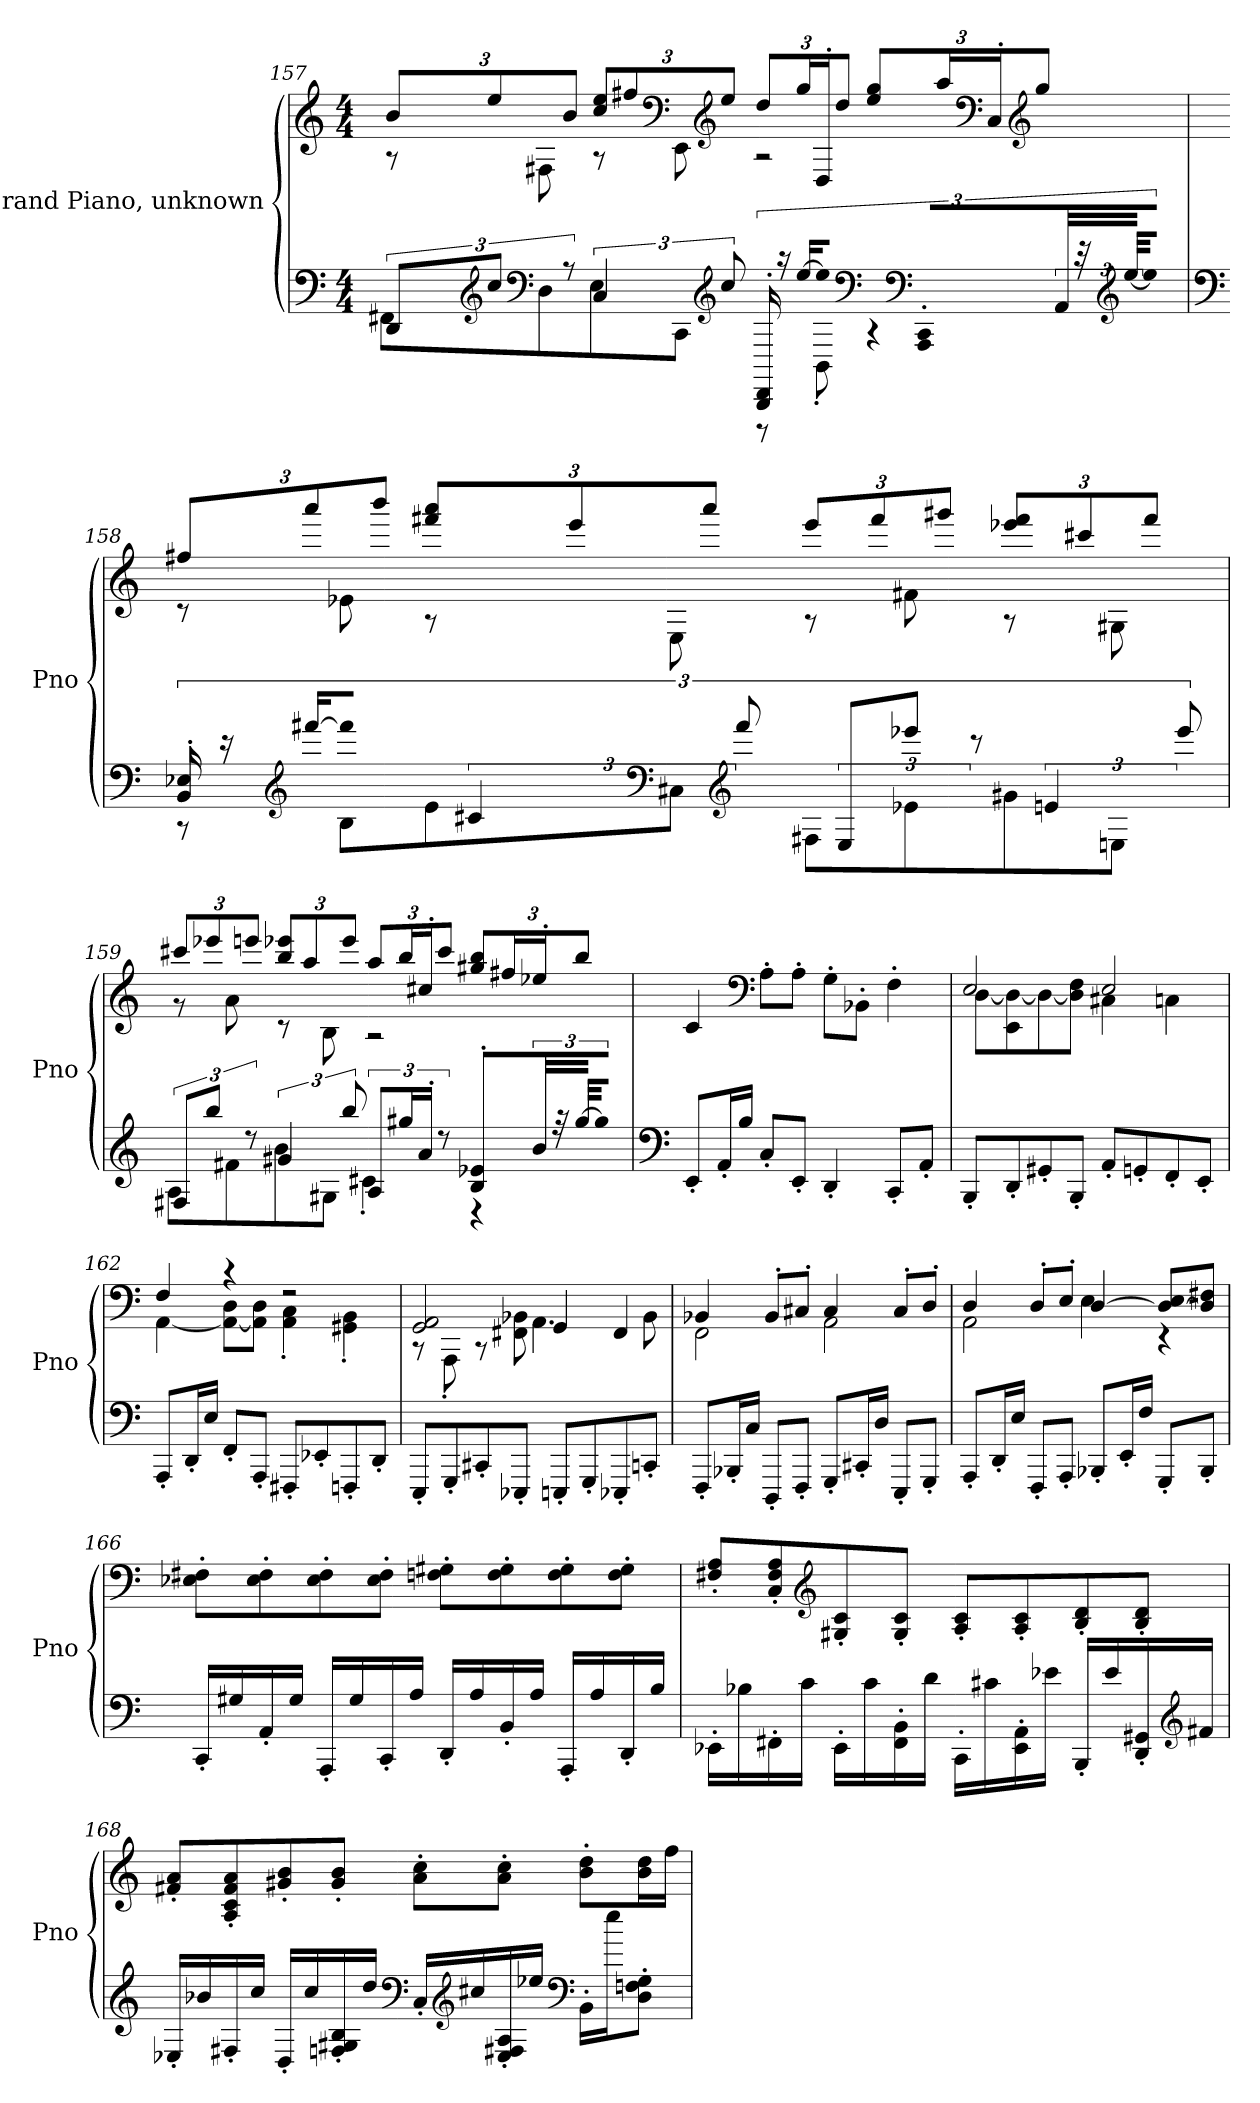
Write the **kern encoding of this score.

**kern	**kern
*part1	*part1
*staff2	*staff1
*I"Grand Piano, unknown	*
*I'Pno	*
!!LO:LB:g=z
*clefF4	*clefG2
*k[]	*k[]
*M4/4	*M4/4
=157	=157
*^	*
*	*	*Xbrackettup
*	*	*^
12DD/L	8FF#X\L	12b/L	8r
*clefG2	*	*	*
12cc/J	.	12ee/	.
*clefF4	*	*	*
.	8D\	.	8F#X\
12r	.	12b/J	.
6C/	8E\	12cc/ 12ee/L	8r
.	.	12ff#X/	.
*	*	*clefF4	*
.	8CC\J	.	8EE\
*clefG2	*	*clefG2	*
12cc/	.	12ee/J	.
24BBB/' 24DD/'	8r	12dd/L	2r
24r	.	.	.
[24ee/KL	.	24gg/L	.
8ee/J]	8BB'\	24D'/J	.
.	.	12dd/J	.
*clefF4	*	*	*
8AAA/' 8CC/'L	4r	12ee/ 12gg/L	.
.	.	24aa/L	.
*	*	*clefF4	*
48AA/Jkk	.	24C'/J	.
48r	.	.	.
*clefG2	*	*clefG2	*
[48ee/KLL	.	12gg/J	.
16ee/JJ]	.	.	.
!!LO:LB:g=z	!!
=158	=158	=158	=158
*clefF4	*	*	*
24BB/' 24E-X/'	8r	12ff#X/L	8r
24r	.	.	.
*clefG2	*	*	*
[24fff#X/KL	.	12aaa/	.
8fff#/J]	8B\L	.	8e-X\
.	.	12bbb/J	.
6c#X/	8e\	12fff#X/ 12aaa/L	8r
.	.	12eee/	.
*clefF4	*	*	*
.	8C#X\J	.	8E\
*clefG2	*	*	*
12fff#/	.	12aaa/J	.
12E-/L	8F#X\L	12eee/L	8r
12eee-X/J	.	12fff#/	.
.	8e-X\	.	8f#X\
12r	.	12ggg#X/J	.
6en/	8g#X\	12eee-X/ 12fff#/L	8r
.	.	12ccc#X/	.
.	8En\J	.	8G#X\
12eee-/	.	12fff#/J	.
!!LO:LB:g=z	!!
=159	=159	=159	=159
12F#X/L	8A\L	12ccc#X/L	8r
12bb/J	.	12eee-X/	.
.	8f#X\	.	8a\
12r	.	12eeen/J	.
6g#X/	8b\	12bb/ 12eee-X/L	8r
.	.	12aa/	.
.	8G#X\J	.	8B\
12bb/	.	12eee-/J	.
12A/L	4c#X'\	12aa/L	2r
24gg#X/L	.	24bb/L	.
24a'/JJ	.	24cc#X'/J	.
12r	.	12ccc#/J	.
8B/' 8e-X/'L	4r	12gg#X/ 12bb/L	.
.	.	24ff#X/L	.
48b/Jkk	.	24ee-X'/J	.
48r	.	.	.
[48gg#/KLL	.	12bb/J	.
16gg#/JJ]	.	.	.
*v	*v	*	*
*	*v	*v
=160	=160
*clefF4	*
8EE'/L	4c/
16AA'/L	.
16B/JJ	.
*	*clefF4
8C'/L	8A'\L
8EE'/J	8A'\J
4DD'/	8G'\L
.	8BB-X'\J
8CC'/L	4F'\
8AA'/J	.
!!LO:PB:g=z
=161	=161
*	*^
8BBB'/L	2E/	[8D\L
8DD'/	.	8EE\ 8D\_
8GG#X'/	.	8D\_
8BBB'/J	.	8D\] 8F\J
8AA'/L	2E/	4C#X\
8GGn'/	.	.
8FF'/	.	4Cn\
8EE'/J	.	.
=162	=162	=162
8AAA'/L	4F/	[4AA\
16DD'/L	.	.
16E/JJ	.	.
8FF'/L	4r	8AA\_ 8D\L
8AAA'/J	.	8AA\] 8D\J
8FFF#X'/L	2r	4AA\' 4C\'
8EE-X'/	.	.
8FFFn'/	.	4GG#X\' 4BB\'
8DD'/J	.	.
=163	=163	=163
8EEE'/L	2GG/ 2AA/	8r
8GGG'/	.	8AAA'\
8CC#X'/	.	8r
8EEE-X'/J	.	8FF#X\ 8BB-X\
8EEEn'/L	4GG/	4.AA\
8GGG'/	.	.
8EEE-X'/	4FF#/	.
8CCn'/J	.	8BB-\
!!LO:LB:g=z	!!
=164	=164	=164
8FFF'/L	4BB-X/	2FF\
16BBB-X'/L	.	.
16C/JJ	.	.
8DDD'/L	8BB-'/L	.
8FFF'/J	8C#X'/J	.
8GGG'/L	4C#/	2AA\
16CC#X'/L	.	.
16D/JJ	.	.
8EEE'/L	8C#'/L	.
8GGG'/J	8D'/J	.
=165	=165	=165
8AAA'/L	4D/	2AA\
16DD'/L	.	.
16E/JJ	.	.
8FFF'/L	8D'/L	.
8AAA'/J	8E'/J	.
8BBB-X'/L	[4D/	4E\
16EE'/L	.	.
16F/JJ	.	.
8GGG'/L	8D/_ 8E/L	4r
8BBB-'/J	8D/] 8F#X/J	.
*	*v	*v
=166	=166
16CC'/LL	8E-X\' 8F#X\'L
16G#X/	.
16AA'/	8E-\' 8F#\'
16G#/JJ	.
16AAA'/LL	8E-\' 8F#\'
16G#/	.
16CC'/	8E-\' 8F#\'J
16A/JJ	.
16DD'/LL	8Fn\' 8G#X\'L
16A/	.
16BB'/	8F\' 8G#\'
16A/JJ	.
16AAA'/LL	8F\' 8G#\'
16A/	.
16DD'/	8F\' 8G#\'J
16B/JJ	.
!!LO:LB:g=z
=167	=167
16EE-X'\LL	8F#X/' 8A/'L
16B-X\	.
16FF#X'\	8C/' 8F#/' 8A/'
16c\JJ	.
*	*clefG2
16EE-'\LL	8G#X/' 8c/'
16c\	.
16FF#\' 16BB\'	8G#/' 8c/'J
16d\JJ	.
16CC'\LL	8A/' 8c/'L
16c#X\	.
16EE-\' 16AA\'	8A/' 8c/'
16e-X\JJ	.
16BBB'/LL	8B/' 8d/'
16e-/	.
16DD/' 16GG#X/'	8B/' 8d/'J
*clefG2	*
16f#X/JJ	.
!!LO:LB:g=z
=168	=168
16E-X'/LL	8f#X/' 8a/'L
16b-X/	.
16F#X'/	8A/' 8c/' 8f#/' 8a/'
16cc/JJ	.
16D'/LL	8g#X/' 8b/'
16cc/	.
16Fn/' 16G#X/' 16B/'	8g#/' 8b/'J
16dd/JJ	.
*clefF4	*
16C'/LL	8a\' 8cc\'L
*clefG2	*
16cc#X/	.
16E-/' 16F#X/' 16A/'	8a\' 8cc\'J
16ee-X/JJ	.
*clefF4	*
16BB'\LL	8b\' 8dd\'L
16ee-\J	.
8D\' 8Fn\' 8G#\'J	16b\ 16dd\L
.	16ff\JJ
=	=
*-	*-
